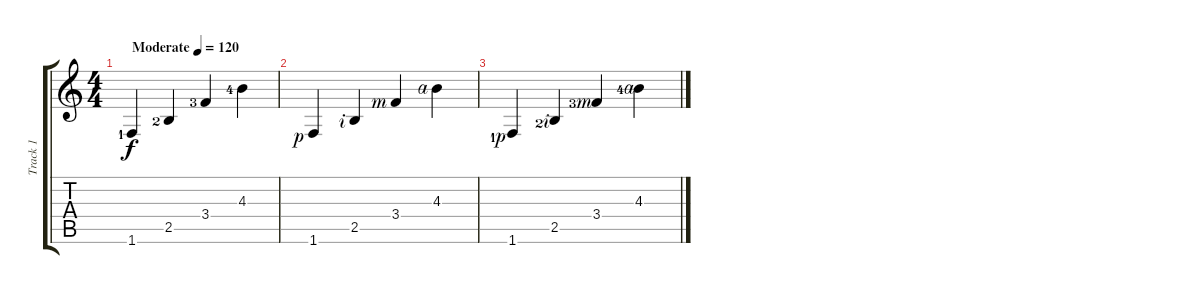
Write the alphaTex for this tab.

\track ("Track 1" "Track 1") {instrument acousticguitarsteel}
\staff {score tabs}
\tuning (E4 B3 G3 D3 A2 E2) {hide}
\ts (4 4)
\tempo (120 "Moderate")
\clef g2
\ks c
1.6{lf 2}.4{dy f instrument acousticguitarsteel} 2.5{lf 3}.4 3.4{lf 4}.4 4.3{lf 5}.4 |
1.6{rf 1}.4 2.5{rf 2}.4 3.4{rf 3}.4 4.3{rf 4}.4 |
1.6{lf 2 rf 1}.4 2.5{lf 3 rf 2}.4 3.4{lf 4 rf 3}.4 4.3{lf 5 rf 4}.4
